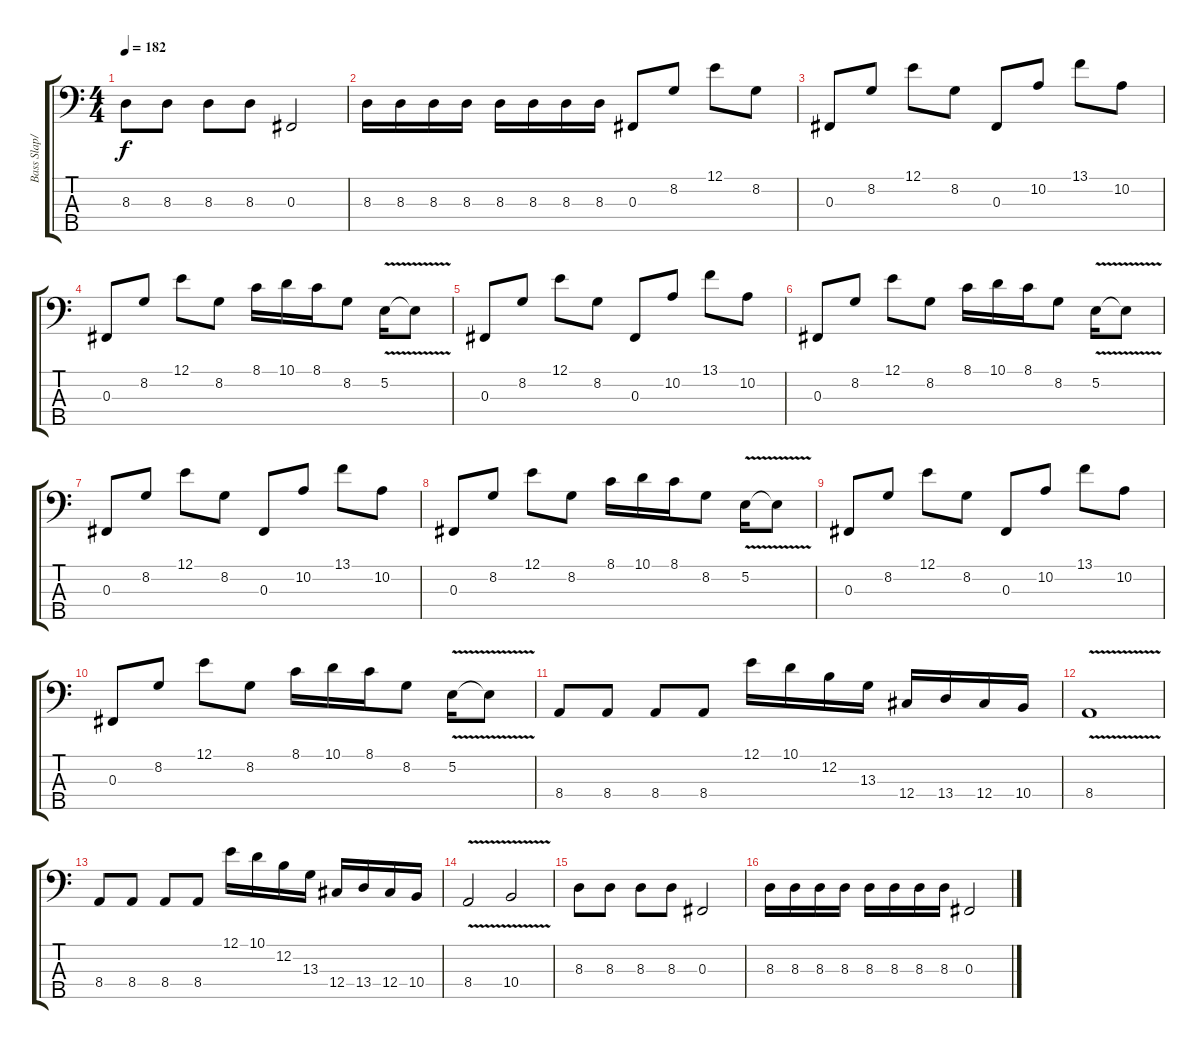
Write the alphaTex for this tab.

\track ("Bass Slap/Pop" "Bass Slap/") {instrument slapbass1}
\staff {score tabs}
\tuning (E2 B1 Gb1 Db1 A0) {hide}
\ts (4 4)
\tempo 182
\clef f4
\ks c
8.3.8{dy f} 8.3.8 8.3.8 8.3.8 0.3.2 |
8.3.16 8.3.16 8.3.16 8.3.16 8.3.16 8.3.16 8.3.16 8.3.16 0.3.8 8.2.8 12.1.8 8.2.8 |
0.3.8 8.2.8 12.1.8 8.2.8 0.3.8 10.2.8 13.1.8 10.2.8 |
0.3.8 8.2.8 12.1.8 8.2.8 8.1.16 10.1.16 8.1.16 8.2.8 5.2{v}.16 5.2{t}.8 |
0.3.8 8.2.8 12.1.8 8.2.8 0.3.8 10.2.8 13.1.8 10.2.8 |
0.3.8 8.2.8 12.1.8 8.2.8 8.1.16 10.1.16 8.1.16 8.2.8 5.2{v}.16 5.2{t}.8 |
0.3.8 8.2.8 12.1.8 8.2.8 0.3.8 10.2.8 13.1.8 10.2.8 |
0.3.8 8.2.8 12.1.8 8.2.8 8.1.16 10.1.16 8.1.16 8.2.8 5.2{v}.16 5.2{t}.8 |
0.3.8 8.2.8 12.1.8 8.2.8 0.3.8 10.2.8 13.1.8 10.2.8 |
0.3.8 8.2.8 12.1.8 8.2.8 8.1.16 10.1.16 8.1.16 8.2.8 5.2{v}.16 5.2{t}.8 |
8.4.8 8.4.8 8.4.8 8.4.8 12.1.16 10.1.16 12.2.16 13.3.16 12.4.16 13.4.16 12.4.16 10.4.16 |
8.4{v}.1 |
8.4.8 8.4.8 8.4.8 8.4.8 12.1.16 10.1.16 12.2.16 13.3.16 12.4.16 13.4.16 12.4.16 10.4.16 |
8.4{v}.2 10.4{v}.2 |
8.3.8 8.3.8 8.3.8 8.3.8 0.3.2 |
8.3.16 8.3.16 8.3.16 8.3.16 8.3.16 8.3.16 8.3.16 8.3.16 0.3.2
